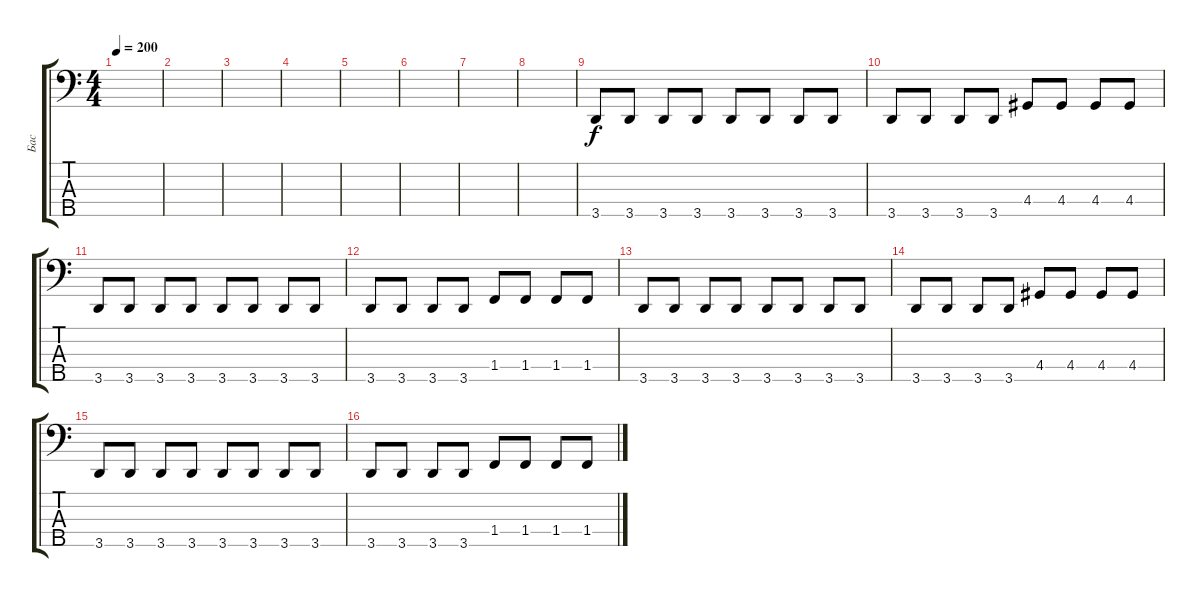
\track ("Бас" "Бас") {instrument electricbassfinger}
\staff {score tabs}
\tuning (G2 D2 A1 E1 B0) {hide}
\ts (4 4)
\tempo 200
\clef f4
\ks c
|
|
|
|
|
|
|
|
3.5.8 3.5.8 3.5.8 3.5.8 3.5.8 3.5.8 3.5.8 3.5.8 |
3.5.8 3.5.8 3.5.8 3.5.8 4.4.8 4.4.8 4.4.8 4.4.8 |
3.5.8 3.5.8 3.5.8 3.5.8 3.5.8 3.5.8 3.5.8 3.5.8 |
3.5.8 3.5.8 3.5.8 3.5.8 1.4.8 1.4.8 1.4.8 1.4.8 |
3.5.8 3.5.8 3.5.8 3.5.8 3.5.8 3.5.8 3.5.8 3.5.8 |
3.5.8 3.5.8 3.5.8 3.5.8 4.4.8 4.4.8 4.4.8 4.4.8 |
3.5.8 3.5.8 3.5.8 3.5.8 3.5.8 3.5.8 3.5.8 3.5.8 |
3.5.8 3.5.8 3.5.8 3.5.8 1.4.8 1.4.8 1.4.8 1.4.8
